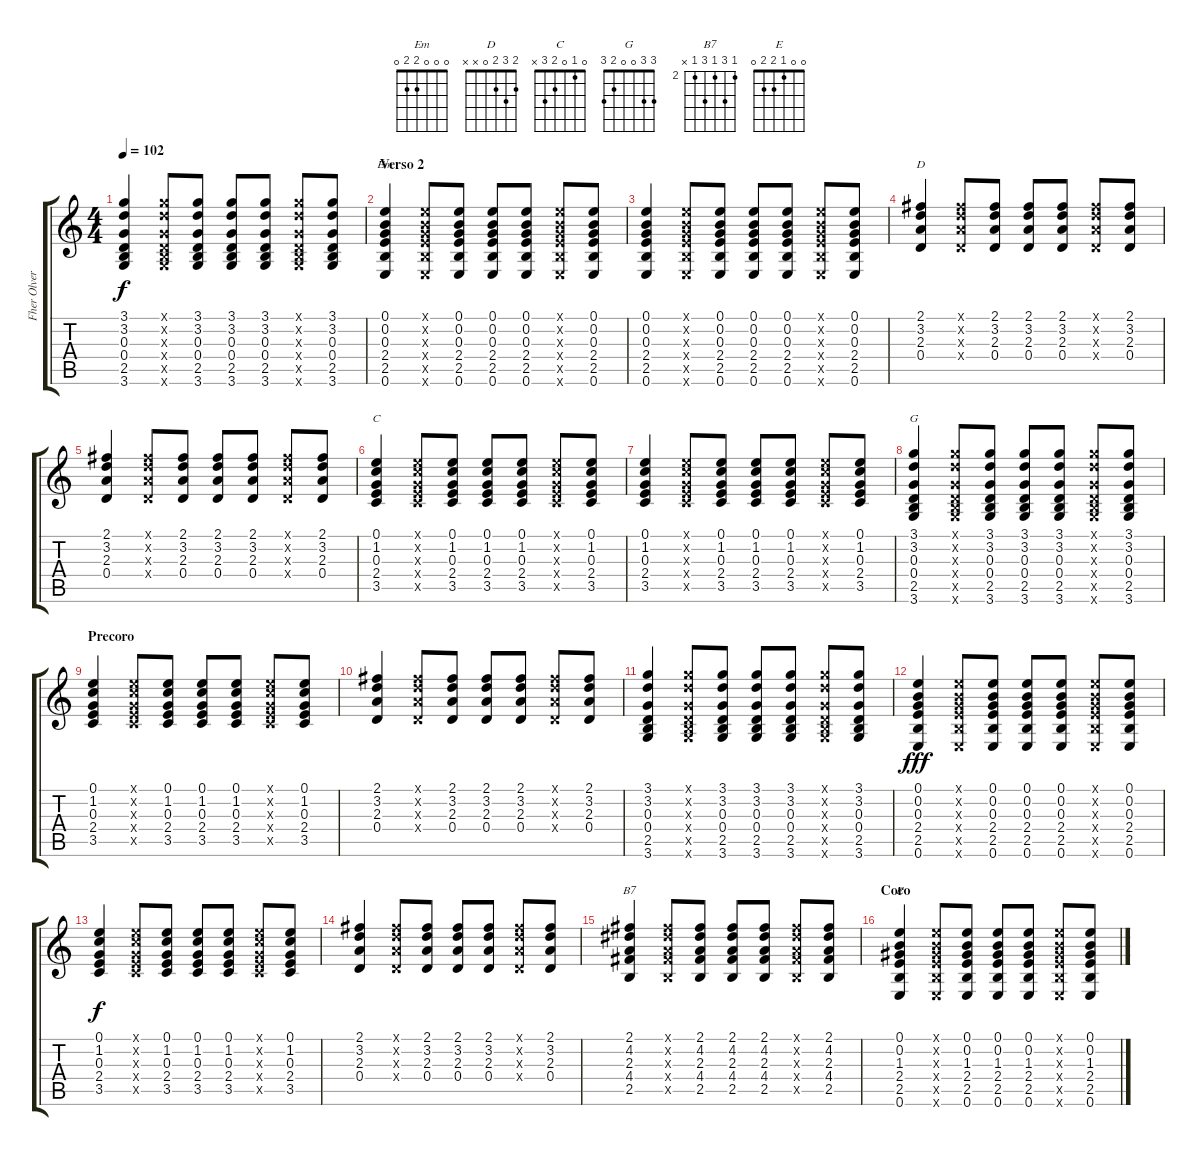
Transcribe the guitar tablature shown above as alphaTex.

\track ("Fher Olvera" "Fher Olver") {instrument acousticguitarnylon}
\staff {score tabs}
\tuning (E4 B3 G3 D3 A2 E2) {hide}
\chord ("Em" 0 0 0 2 2 0)
\chord ("D" 2 3 2 0 x x)
\chord ("C" 0 1 0 2 3 x)
\chord ("G" 3 3 0 0 2 3)
\chord ("B7" 2 4 2 4 2 x) {firstfret 2}
\chord ("E" 0 0 1 2 2 0)
\ts (4 4)
\tempo 102
\clef g2
\ks c
(3.1 3.2 0.3 0.4 2.5 3.6).4{dy f} (3.1{x} 3.2{x} 0.3{x} 0.4{x} 2.5{x} 3.6{x}).8 (3.1 3.2 0.3 0.4 2.5 3.6).8 (3.1 3.2 0.3 0.4 2.5 3.6).8 (3.1 3.2 0.3 0.4 2.5 3.6).8 (3.1{x} 3.2{x} 0.3{x} 0.4{x} 2.5{x} 3.6{x}).8 (3.1 3.2 0.3 0.4 2.5 3.6).8 |
\section ("" "Verso 2")
(0.1 0.2 0.3 2.4 2.5 0.6).4{ch "Em"} (0.1{x} 0.2{x} 0.3{x} 2.4{x} 2.5{x} 0.6{x}).8 (0.1 0.2 0.3 2.4 2.5 0.6).8 (0.1 0.2 0.3 2.4 2.5 0.6).8 (0.1 0.2 0.3 2.4 2.5 0.6).8 (0.1{x} 0.2{x} 0.3{x} 2.4{x} 2.5{x} 0.6{x}).8 (0.1 0.2 0.3 2.4 2.5 0.6).8 |
(0.1 0.2 0.3 2.4 2.5 0.6).4 (0.1{x} 0.2{x} 0.3{x} 2.4{x} 2.5{x} 0.6{x}).8 (0.1 0.2 0.3 2.4 2.5 0.6).8 (0.1 0.2 0.3 2.4 2.5 0.6).8 (0.1 0.2 0.3 2.4 2.5 0.6).8 (0.1{x} 0.2{x} 0.3{x} 2.4{x} 2.5{x} 0.6{x}).8 (0.1 0.2 0.3 2.4 2.5 0.6).8 |
(2.1 3.2 2.3 0.4).4{ch "D"} (2.1{x} 3.2{x} 2.3{x} 0.4{x}).8 (2.1 3.2 2.3 0.4).8 (2.1 3.2 2.3 0.4).8 (2.1 3.2 2.3 0.4).8 (2.1{x} 3.2{x} 2.3{x} 0.4{x}).8 (2.1 3.2 2.3 0.4).8 |
(2.1 3.2 2.3 0.4).4 (2.1{x} 3.2{x} 2.3{x} 0.4{x}).8 (2.1 3.2 2.3 0.4).8 (2.1 3.2 2.3 0.4).8 (2.1 3.2 2.3 0.4).8 (2.1{x} 3.2{x} 2.3{x} 0.4{x}).8 (2.1 3.2 2.3 0.4).8 |
(0.1 1.2 0.3 2.4 3.5).4{ch "C"} (0.1{x} 1.2{x} 0.3{x} 2.4{x} 3.5{x}).8 (0.1 1.2 0.3 2.4 3.5).8 (0.1 1.2 0.3 2.4 3.5).8 (0.1 1.2 0.3 2.4 3.5).8 (0.1{x} 1.2{x} 0.3{x} 2.4{x} 3.5{x}).8 (0.1 1.2 0.3 2.4 3.5).8 |
(0.1 1.2 0.3 2.4 3.5).4 (0.1{x} 1.2{x} 0.3{x} 2.4{x} 3.5{x}).8 (0.1 1.2 0.3 2.4 3.5).8 (0.1 1.2 0.3 2.4 3.5).8 (0.1 1.2 0.3 2.4 3.5).8 (0.1{x} 1.2{x} 0.3{x} 2.4{x} 3.5{x}).8 (0.1 1.2 0.3 2.4 3.5).8 |
(3.1 3.2 0.3 0.4 2.5 3.6).4{ch "G"} (3.1{x} 3.2{x} 0.3{x} 0.4{x} 2.5{x} 3.6{x}).8 (3.1 3.2 0.3 0.4 2.5 3.6).8 (3.1 3.2 0.3 0.4 2.5 3.6).8 (3.1 3.2 0.3 0.4 2.5 3.6).8 (3.1{x} 3.2{x} 0.3{x} 0.4{x} 2.5{x} 3.6{x}).8 (3.1 3.2 0.3 0.4 2.5 3.6).8 |
\section ("" "Precoro")
(0.1 1.2 0.3 2.4 3.5).4 (0.1{x} 1.2{x} 0.3{x} 2.4{x} 3.5{x}).8 (0.1 1.2 0.3 2.4 3.5).8 (0.1 1.2 0.3 2.4 3.5).8 (0.1 1.2 0.3 2.4 3.5).8 (0.1{x} 1.2{x} 0.3{x} 2.4{x} 3.5{x}).8 (0.1 1.2 0.3 2.4 3.5).8 |
(2.1 3.2 2.3 0.4).4 (2.1{x} 3.2{x} 2.3{x} 0.4{x}).8 (2.1 3.2 2.3 0.4).8 (2.1 3.2 2.3 0.4).8 (2.1 3.2 2.3 0.4).8 (2.1{x} 3.2{x} 2.3{x} 0.4{x}).8 (2.1 3.2 2.3 0.4).8 |
(3.1 3.2 0.3 0.4 2.5 3.6).4 (3.1{x} 3.2{x} 0.3{x} 0.4{x} 2.5{x} 3.6{x}).8 (3.1 3.2 0.3 0.4 2.5 3.6).8 (3.1 3.2 0.3 0.4 2.5 3.6).8 (3.1 3.2 0.3 0.4 2.5 3.6).8 (3.1{x} 3.2{x} 0.3{x} 0.4{x} 2.5{x} 3.6{x}).8 (3.1 3.2 0.3 0.4 2.5 3.6).8 |
(0.1 0.2 0.3 2.4 2.5 0.6).4{dy fff} (0.1{x} 0.2{x} 0.3{x} 2.4{x} 2.5{x} 0.6{x}).8 (0.1 0.2 0.3 2.4 2.5 0.6).8 (0.1 0.2 0.3 2.4 2.5 0.6).8 (0.1 0.2 0.3 2.4 2.5 0.6).8 (0.1{x} 0.2{x} 0.3{x} 2.4{x} 2.5{x} 0.6{x}).8 (0.1 0.2 0.3 2.4 2.5 0.6).8 |
(0.1 1.2 0.3 2.4 3.5).4{dy f} (0.1{x} 1.2{x} 0.3{x} 2.4{x} 3.5{x}).8 (0.1 1.2 0.3 2.4 3.5).8 (0.1 1.2 0.3 2.4 3.5).8 (0.1 1.2 0.3 2.4 3.5).8 (0.1{x} 1.2{x} 0.3{x} 2.4{x} 3.5{x}).8 (0.1 1.2 0.3 2.4 3.5).8 |
(2.1 3.2 2.3 0.4).4 (2.1{x} 3.2{x} 2.3{x} 0.4{x}).8 (2.1 3.2 2.3 0.4).8 (2.1 3.2 2.3 0.4).8 (2.1 3.2 2.3 0.4).8 (2.1{x} 3.2{x} 2.3{x} 0.4{x}).8 (2.1 3.2 2.3 0.4).8 |
(2.1 4.2 2.3 4.4 2.5).4{ch "B7"} (2.1{x} 4.2{x} 2.3{x} 4.4{x} 2.5{x}).8 (2.1 4.2 2.3 4.4 2.5).8 (2.1 4.2 2.3 4.4 2.5).8 (2.1 4.2 2.3 4.4 2.5).8 (2.1{x} 4.2{x} 2.3{x} 4.4{x} 2.5{x}).8 (2.1 4.2 2.3 4.4 2.5).8 |
\section ("" "Coro")
(0.1 0.2 1.3 2.4 2.5 0.6).4{ch "E"} (0.1{x} 0.2{x} 1.3{x} 2.4{x} 2.5{x} 0.6{x}).8 (0.1 0.2 1.3 2.4 2.5 0.6).8 (0.1 0.2 1.3 2.4 2.5 0.6).8 (0.1 0.2 1.3 2.4 2.5 0.6).8 (0.1{x} 0.2{x} 1.3{x} 2.4{x} 2.5{x} 0.6{x}).8 (0.1 0.2 1.3 2.4 2.5 0.6).8
